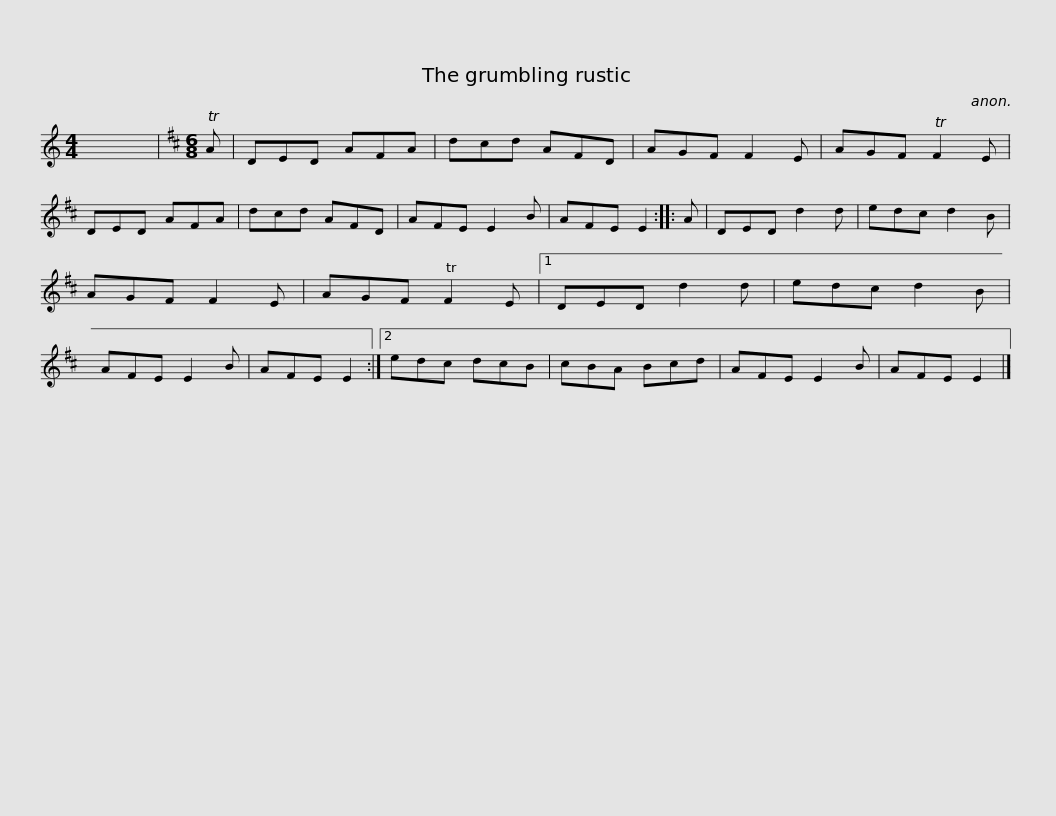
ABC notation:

X:1
L:1/8
M:4/4
I:linebreak $
K:C
V:1 treble
V:1
 x8 |[K:D][M:6/8] TA | DED AFA | dcd AFD | AGF F2 E | %5
 AGF TF2 E | DED AFA | dcd AFD | AFE E2 B |$ AFE E2 :: %10
 A | DED d2 d | edc d2 B | AGF F2 E | AGF TF2 E |1 %15
 DED d2 d | edc d2 B | AFE E2 B |$ AFE E2 :|2 edc dcB | %20
 cBA Bcd | AFE E2 B | AFE E2 |] %23
